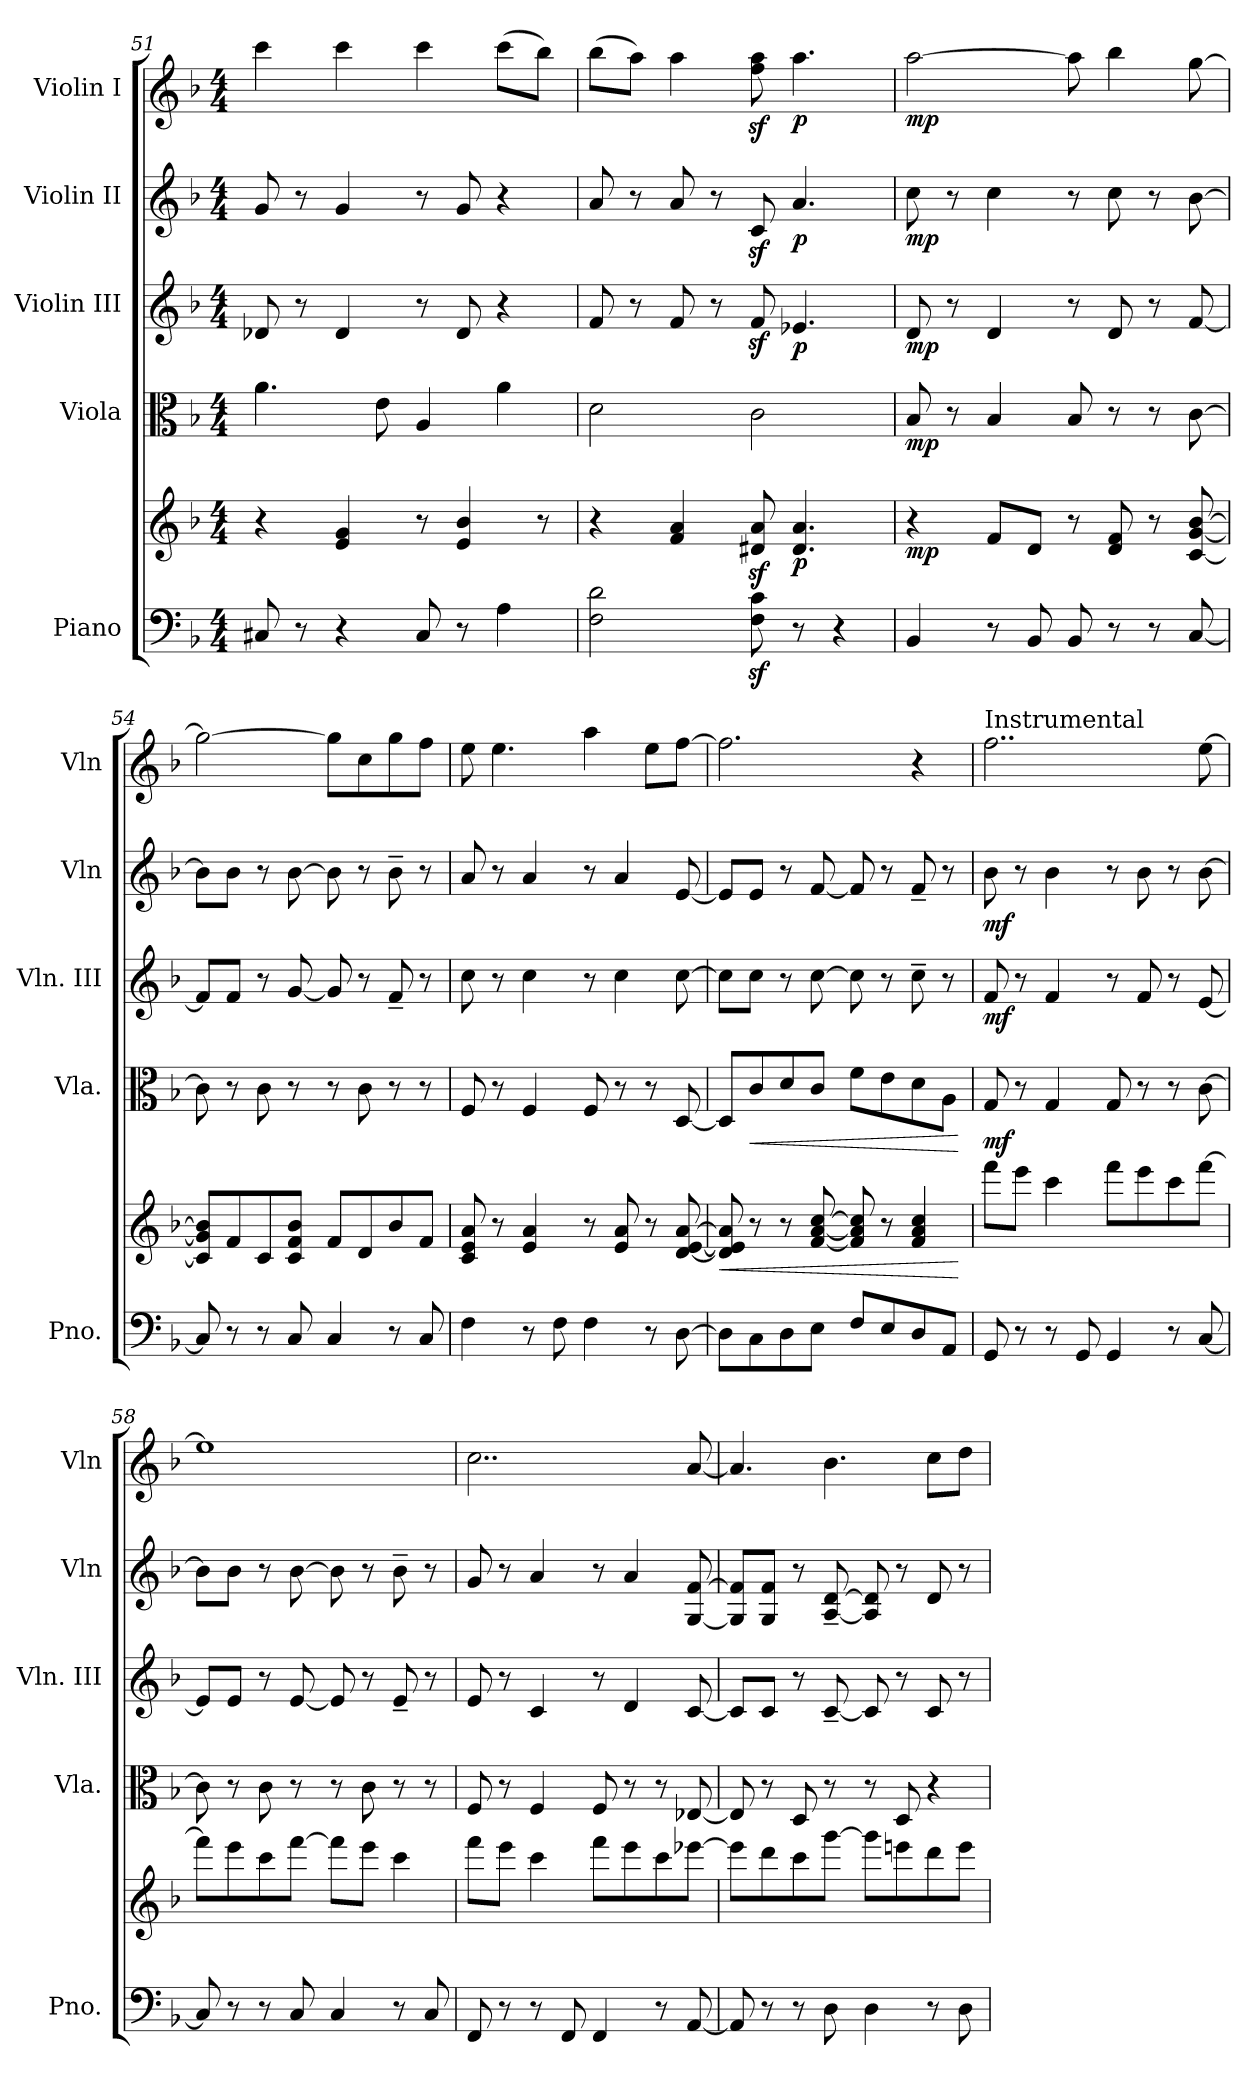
**kern	**kern	**dynam	**kern	**dynam	**kern	**dynam	**kern	**dynam	**kern	**dynam
*part5	*part5	*part5	*part4	*part4	*part3	*part3	*part2	*part2	*part1	*part1
*staff6	*staff5	*staff5/6	*staff4	*staff4	*staff3	*staff3	*staff2	*staff2	*staff1	*staff1
*I"Piano	*	*	*I"Viola	*	*I"Violin III	*	*I"Violin II	*	*I"Violin I	*
*I'Pno.	*	*	*I'Vla.	*	*I'Vln. III	*	*I'Vln	*	*I'Vln	*
*clefF4	*clefG2	*	*clefC3	*	*clefG2	*	*clefG2	*	*clefG2	*
*k[b-]	*k[b-]	*	*k[b-]	*	*k[b-]	*	*k[b-]	*	*k[b-]	*
*M4/4	*M4/4	*	*M4/4	*	*M4/4	*	*M4/4	*	*M4/4	*
=51	=51	=51	=51	=51	=51	=51	=51	=51	=51	=51
8C#X/	4r	.	4.a\	.	8d-X/	.	8g/	.	4ccc\	.
8r	.	.	.	.	8r	.	8r	.	.	.
4r	4e/ 4g/	.	.	.	4d-/	.	4g/	.	4ccc\	.
.	.	.	8e\	.	.	.	.	.	.	.
8C#/	8r	.	4A/	.	8r	.	8r	.	4ccc\	.
8r	4e/ 4b-/	.	.	.	8d-/	.	8g/	.	.	.
4A\	.	.	4a\	.	4r	.	4r	.	(8ccc\L	.
.	8r	.	.	.	.	.	.	.	8bb-\J)	.
=52	=52	=52	=52	=52	=52	=52	=52	=52	=52	=52
2F\ 2d\	4r	.	2d\	.	8f/	.	8a/	.	(8bb-\L	.
.	.	.	.	.	8r	.	8r	.	8aa\J)	.
.	4f/ 4a/	.	.	.	8f/	.	8a/	.	4aa\	.
.	.	.	.	.	8r	.	8r	.	.	.
8F\z< 8c\z<	8d#X/z< 8a/z<	.	2c\	.	8fz</	.	8cz</	.	8ff\z< 8aa\z<	.
!	!	!LO:DY:b	!	!	!	!LO:DY:b	!	!LO:DY:b	!	!LO:DY:b
8r	4.d#/ 4.a/	p	.	.	4.e-X/	p	4.a/	p	4.aa\	p
4r	.	.	.	.	.	.	.	.	.	.
=53	=53	=53	=53	=53	=53	=53	=53	=53	=53	=53
!	!	!LO:DY:b	!	!LO:DY:b	!	!LO:DY:b	!	!LO:DY:b	!	!LO:DY:b
4BB-/	4r	mp	8B-/	mp	8d/	mp	8cc\	mp	[2aa\	mp
.	.	.	8r	.	8r	.	8r	.	.	.
8r	8f/L	.	4B-/	.	4d/	.	4cc\	.	.	.
8BB-/	8d/J	.	.	.	.	.	.	.	.	.
8BB-/	8r	.	8B-/	.	8r	.	8r	.	8aa\]	.
8r	8d/ 8f/	.	8r	.	8d/	.	8cc\	.	4bb-\	.
8r	8r	.	8r	.	8r	.	8r	.	.	.
[8C/	[8c/ [8g/ [8b-/	.	[8c\	.	[8f/	.	[8b-\	.	[8gg\	.
!!LO:PB:g=z
=54	=54	=54	=54	=54	=54	=54	=54	=54	=54	=54
8C/]	8c/] 8g/] 8b-/]L	.	8c\]	.	8f/L]	.	8b-\L]	.	2gg\_	.
8r	8f/	.	8r	.	8f/J	.	8b-\J	.	.	.
8r	8c/	.	8c\	.	8r	.	8r	.	.	.
8C/	8c/ 8f/ 8b-/J	.	8r	.	[8g/	.	[8b-\	.	.	.
4C/	8f/L	.	8r	.	8g/]	.	8b-\]	.	8gg\L]	.
.	8d/	.	8c\	.	8r	.	8r	.	8cc\	.
8r	8b-/	.	8r	.	8f~/	.	8b-~\	.	8gg\	.
8C/	8f/J	.	8r	.	8r	.	8r	.	8ff\J	.
=55	=55	=55	=55	=55	=55	=55	=55	=55	=55	=55
4F\	8c/ 8e/ 8a/	.	8F/	.	8cc\	.	8a/	.	8ee\	.
.	8r	.	8r	.	8r	.	8r	.	4.ee\	.
8r	4e/ 4a/	.	4F/	.	4cc\	.	4a/	.	.	.
8F\	.	.	.	.	.	.	.	.	.	.
4F\	8r	.	8F/	.	8r	.	8r	.	4aa\	.
.	8e/ 8a/	.	8r	.	4cc\	.	4a/	.	.	.
8r	8r	.	8r	.	.	.	.	.	8ee\L	.
[8D\	[8d/ [8e/ [8a/	.	[8D/	.	[8cc\	.	[8e/	.	[8ff\J	.
=56	=56	=56	=56	=56	=56	=56	=56	=56	=56	=56
!	!	!LO:HP:b	!	!	!	!	!	!	!	!
8D\L]	8d/] 8e/] 8a/]	<	8D/L]	.	8cc\L]	.	8e/L]	.	2.ff\]	.
!	!	!	!	!LO:HP:b	!	!	!	!	!	!
8C\	8r	.	8c/	<	8cc\J	.	8e/J	.	.	.
8D\	8r	.	8d/	.	8r	.	8r	.	.	.
8E\J	[8f/ [8a/ [8cc/	.	8c/J	.	[8cc\	.	[8f/	.	.	.
8F/L	8f/] 8a/] 8cc/]	.	8f\L	.	8cc\]	.	8f/]	.	.	.
8E/	8r	.	8e\	.	8r	.	8r	.	.	.
8D/	4f/ 4a/ 4cc/	.	8d\	.	8cc~\	.	8f~/	.	4r	.
8AA/J	.	.	8A\J	.	8r	.	8r	.	.	.
.	.	[	.	[	.	.	.	.	.	.
!!LO:LB:g=z
=57	=57	=57	=57	=57	=57	=57	=57	=57	=57	=57
!	!	!	!	!	!	!	!	!	!LO:TX:a:t=Instrumental	!
!	!	!LO:DY:b=2	!	!	!	!	!	!	!	!
!	!	!LO:DY:n=1:b	!	!LO:DY:b	!	!LO:DY:b	!	!LO:DY:b	!	!LO:DY:b
8GG/	8fff\L	mf f	8G/	mf	8f/	mf	8b-\	mf	2..ff\	other-dynamics
8r	8eee\J	.	8r	.	8r	.	8r	.	.	.
8r	4ccc\	.	4G/	.	4f/	.	4b-\	.	.	.
8GG/	.	.	.	.	.	.	.	.	.	.
4GG/	8fff\L	.	8G/	.	8r	.	8r	.	.	.
.	8eee\	.	8r	.	8f/	.	8b-\	.	.	.
8r	8ccc\	.	8r	.	8r	.	8r	.	.	.
[8C/	[8fff\J	.	[8c\	.	[8e/	.	[8b-\	.	[8ee\	.
=58	=58	=58	=58	=58	=58	=58	=58	=58	=58	=58
8C/]	8fff\L]	.	8c\]	.	8e/L]	.	8b-\L]	.	1ee]	.
8r	8eee\	.	8r	.	8e/J	.	8b-\J	.	.	.
8r	8ccc\	.	8c\	.	8r	.	8r	.	.	.
8C/	[8fff\J	.	8r	.	[8e/	.	[8b-\	.	.	.
4C/	8fff\L]	.	8r	.	8e/]	.	8b-\]	.	.	.
.	8eee\J	.	8c\	.	8r	.	8r	.	.	.
8r	4ccc\	.	8r	.	8e~/	.	8b-~\	.	.	.
8C/	.	.	8r	.	8r	.	8r	.	.	.
=59	=59	=59	=59	=59	=59	=59	=59	=59	=59	=59
8FF/	8fff\L	.	8F/	.	8e/	.	8g/	.	2..cc\	.
8r	8eee\J	.	8r	.	8r	.	8r	.	.	.
8r	4ccc\	.	4F/	.	4c/	.	4a/	.	.	.
8FF/	.	.	.	.	.	.	.	.	.	.
4FF/	8fff\L	.	8F/	.	8r	.	8r	.	.	.
.	8eee\	.	8r	.	4d/	.	4a/	.	.	.
8r	8ccc\	.	8r	.	.	.	.	.	.	.
[8AA/	[8eee-X\J	.	[8E-X/	.	[8c/	.	[8G/ [8f/	.	[8a/	.
!!LO:PB:g=z
=60	=60	=60	=60	=60	=60	=60	=60	=60	=60	=60
8AA/]	8eee-\L]	.	8E-/]	.	8c/L]	.	8G/] 8f/]L	.	4.a/]	.
8r	8ddd\	.	8r	.	8c/J	.	8G/ 8f/J	.	.	.
8r	8ccc\	.	8D/	.	8r	.	8r	.	.	.
8D\	[8ggg\J	.	8r	.	[8c~/	.	[8A/~ [8d/~	.	4.b-\	.
4D\	8ggg\L]	.	8r	.	8c/]	.	8A/] 8d/]	.	.	.
.	8eeen\	.	8D/	.	8r	.	8r	.	.	.
8r	8ddd\	.	4r	.	8c/	.	8d/	.	8cc\L	.
8D\	8eee\J	.	.	.	8r	.	8r	.	8dd\J	.
=	=	=	=	=	=	=	=	=	=	=
*-	*-	*-	*-	*-	*-	*-	*-	*-	*-	*-
